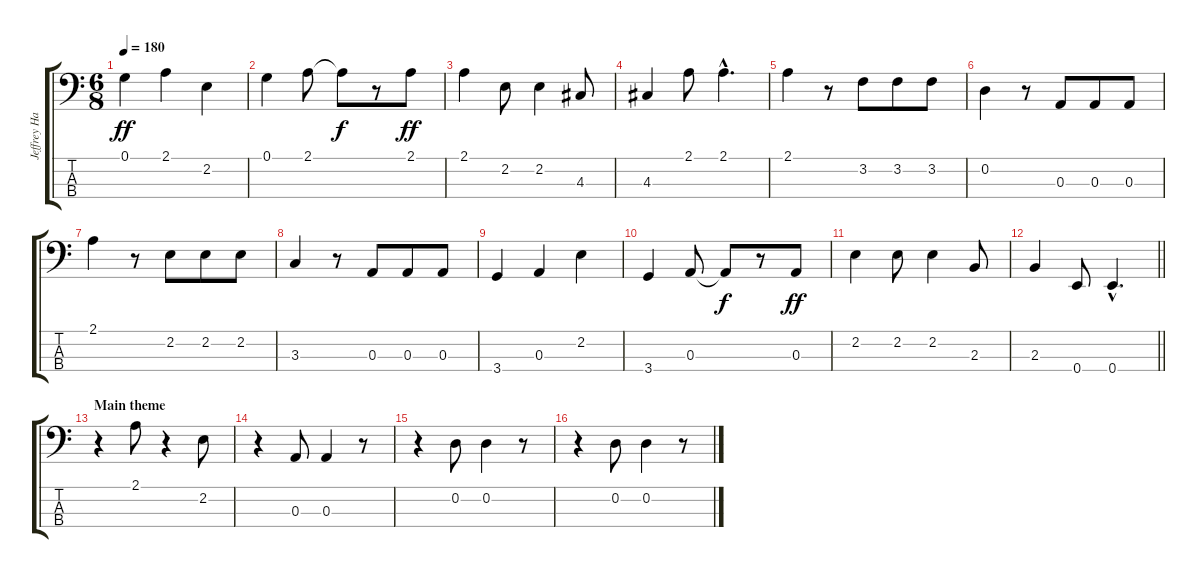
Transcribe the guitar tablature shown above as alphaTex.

\track ("Jeffrey Hammond-Hammond - bass" "Jeffrey Ha") {instrument electricbassfinger}
\staff {score tabs}
\tuning (G2 D2 A1 E1) {hide}
\ts (6 8)
\tempo 180
\clef f4
\ks c
0.1.4{dy ff} 2.1.4 2.2.4 |
0.1.4 2.1.8 2.1{t}.8{dy f} r.8 2.1.8{dy ff} |
2.1.4 2.2.8 2.2.4 4.3.8 |
4.3.4 2.1.8 2.1{hac}.4{d} |
2.1.4 r.8 3.2.8 3.2.8 3.2.8 |
0.2.4 r.8 0.3.8 0.3.8 0.3.8 |
2.1.4 r.8 2.2.8 2.2.8 2.2.8 |
3.3.4 r.8 0.3.8 0.3.8 0.3.8 |
3.4.4 0.3.4 2.2.4 |
3.4.4 0.3.8 0.3{t}.8{dy f} r.8 0.3.8{dy ff} |
2.2.4 2.2.8 2.2.4 2.3.8 |
\barLineRight lightlight
2.3.4 0.4.8 0.4{hac}.4{d} |
\section ("" "Main theme")
r.4 2.1.8 r.4 2.2.8 |
r.4 0.3.8 0.3.4 r.8 |
r.4 0.2.8 0.2.4 r.8 |
r.4 0.2.8 0.2.4 r.8
